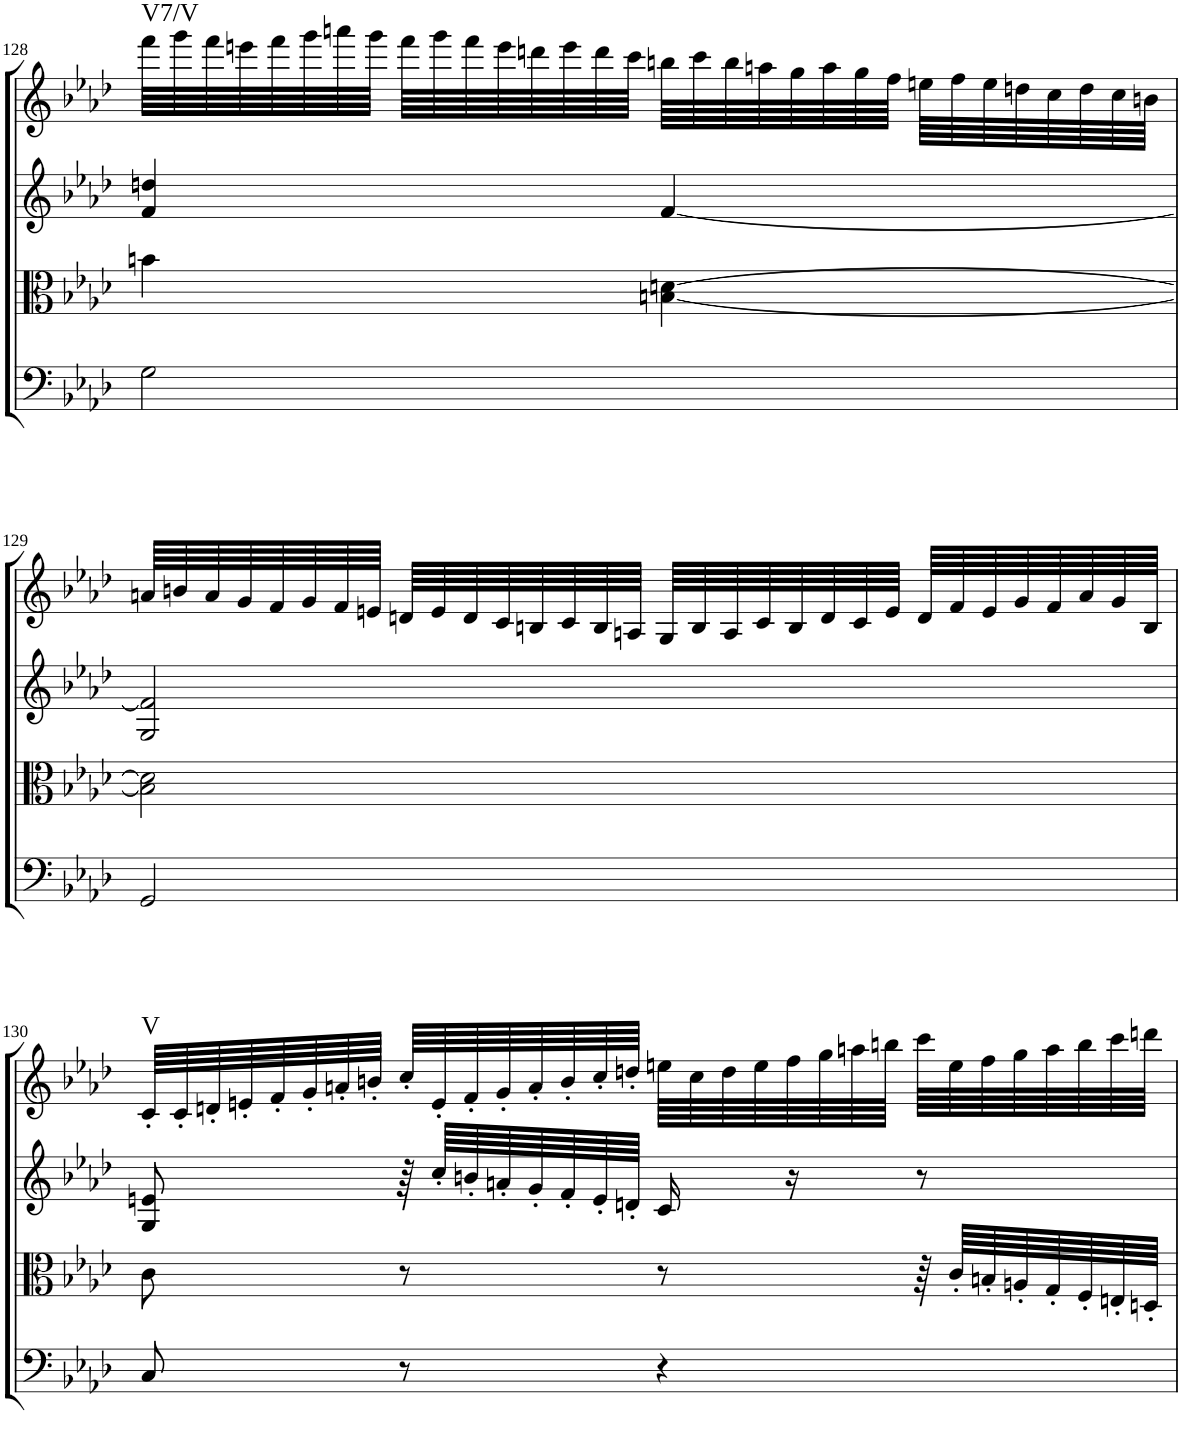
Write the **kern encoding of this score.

**kern	**kern	**kern	**kern	**harte
*part4	*part3	*part2	*part1	*part1
*staff4	*staff3	*staff2	*staff1	*
*I"Cello	*I"Viola	*I"2nd Violin	*I"1st Violin	*
*	*I'Vla	*I'Vln	*I'Vln	*
!!LO:PB:g=z
*clefF4	*clefC3	*clefG2	*clefG2	*
*k[b-e-a-d-]	*k[b-e-a-d-]	*k[b-e-a-d-]	*k[b-e-a-d-]	*
*f:	*f:	*f:	*f:	*
*M2/4	*M2/4	*M2/4	*M2/4	*
=128	=128	=128	=128	=128
!	!	!	!	!LO:H:kt=V7/V
2G\	4bn\	4f/ 4ddn/	64fff\LLLL	N
.	.	.	64ggg\	.
.	.	.	64fff\	.
.	.	.	64eeen\	.
.	.	.	64fff\	.
.	.	.	64ggg\	.
.	.	.	64aaan\	.
.	.	.	64ggg\JJJJ	.
.	.	.	64fff\LLLL	.
.	.	.	64ggg\	.
.	.	.	64fff\	.
.	.	.	64eee\	.
.	.	.	64dddn\	.
.	.	.	64eee\	.
.	.	.	64ddd\	.
.	.	.	64ccc\JJJJ	.
.	[4Bn\ [4dn\	[4f/	64bbn\LLLL	.
.	.	.	64ccc\	.
.	.	.	64bb\	.
.	.	.	64aan\	.
.	.	.	64gg\	.
.	.	.	64aa\	.
.	.	.	64gg\	.
.	.	.	64ff\JJJJ	.
.	.	.	64een\LLLL	.
.	.	.	64ff\	.
.	.	.	64ee\	.
.	.	.	64ddn\	.
.	.	.	64cc\	.
.	.	.	64dd\	.
.	.	.	64cc\	.
.	.	.	64bn\JJJJ	.
!!LO:LB:g=z
=129	=129	=129	=129	=129
2GG/	2B\] 2d\]	2G/ 2f/]	64an/LLLL	.
.	.	.	64bn/	.
.	.	.	64a/	.
.	.	.	64g/	.
.	.	.	64f/	.
.	.	.	64g/	.
.	.	.	64f/	.
.	.	.	64en/JJJJ	.
.	.	.	64dn/LLLL	.
.	.	.	64e/	.
.	.	.	64d/	.
.	.	.	64c/	.
.	.	.	64Bn/	.
.	.	.	64c/	.
.	.	.	64B/	.
.	.	.	64An/JJJJ	.
.	.	.	64G/LLLL	.
.	.	.	64B/	.
.	.	.	64A/	.
.	.	.	64c/	.
.	.	.	64B/	.
.	.	.	64d/	.
.	.	.	64c/	.
.	.	.	64e/JJJJ	.
.	.	.	64d/LLLL	.
.	.	.	64f/	.
.	.	.	64e/	.
.	.	.	64g/	.
.	.	.	64f/	.
.	.	.	64a/	.
.	.	.	64g/	.
.	.	.	64B/JJJJ	.
!!LO:LB:g=z
=130	=130	=130	=130	=130
!	!	!	!	!LO:H:kt=V
8C/	8c\	8G/ 8en/	64c'/LLLL	N
.	.	.	64c'/	.
.	.	.	64dn'/	.
.	.	.	64en'/	.
.	.	.	64f'/	.
.	.	.	64g'/	.
.	.	.	64an'/	.
.	.	.	64bn'/JJJJ	.
8r	8r	64r	64cc'/LLLL	.
.	.	64cc'/LLLL	64e'/	.
.	.	64bn'/	64f'/	.
.	.	64an'/	64g'/	.
.	.	64g'/	64a'/	.
.	.	64f'/	64b'/	.
.	.	64e'/	64cc'/	.
.	.	64dn'/JJJJ	64ddn'/JJJJ	.
4r	8r	16c/	64een\LLLL	.
.	.	.	64cc\	.
.	.	.	64dd\	.
.	.	.	64ee\	.
.	.	16r	64ff\	.
.	.	.	64gg\	.
.	.	.	64aan\	.
.	.	.	64bbn\JJJJ	.
.	64r	8r	64ccc\LLLL	.
.	64c'/LLLL	.	64ee\	.
.	64Bn'/	.	64ff\	.
.	64An'/	.	64gg\	.
.	64G'/	.	64aa\	.
.	64F'/	.	64bb\	.
.	64En'/	.	64ccc\	.
.	64Dn'/JJJJ	.	64dddn\JJJJ	.
=	=	=	=	=
*-	*-	*-	*-	*-
